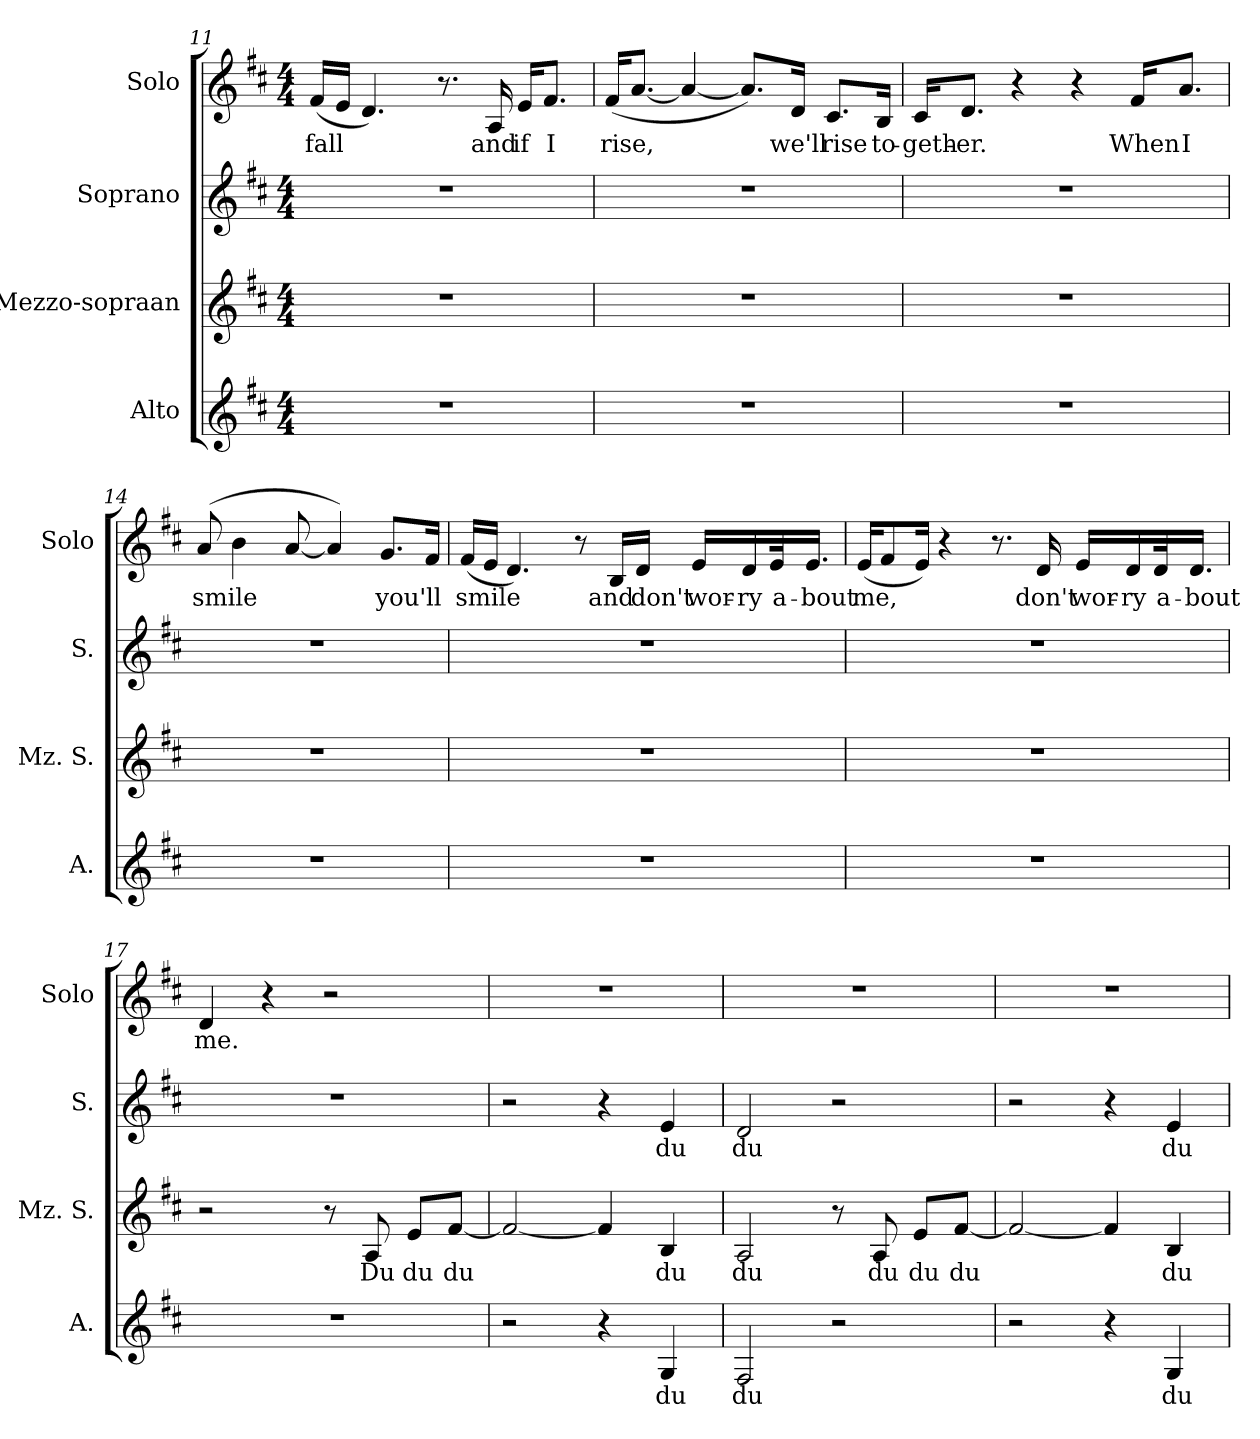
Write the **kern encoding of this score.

**kern	**text	**kern	**text	**kern	**text	**kern	**text
*part4	*part4	*part3	*part3	*part2	*part2	*part1	*part1
*staff4	*staff4	*staff3	*staff3	*staff2	*staff2	*staff1	*staff1
*I"Alto	*	*I"Mezzo-sopraan	*	*I"Soprano	*	*I"Solo	*
*I'A.	*	*I'Mz. S.	*	*I'S.	*	*I'Solo	*
*clefG2	*	*clefG2	*	*clefG2	*	*clefG2	*
*k[f#c#]	*	*k[f#c#]	*	*k[f#c#]	*	*k[f#c#]	*
*D:	*	*D:	*	*D:	*	*D:	*
*M4/4	*	*M4/4	*	*M4/4	*	*M4/4	*
=11	=11	=11	=11	=11	=11	=11	=11
1r	.	1r	.	1r	.	(16f#/LL	fall
.	.	.	.	.	.	16e/JJ	.
.	.	.	.	.	.	4.d/)	.
.	.	.	.	.	.	8.r	.
.	.	.	.	.	.	16A/	and
.	.	.	.	.	.	16e/KL	if
.	.	.	.	.	.	8.f#/J	I
=12	=12	=12	=12	=12	=12	=12	=12
1r	.	1r	.	1r	.	(16f#/KL	rise,
.	.	.	.	.	.	[8.a/J	.
.	.	.	.	.	.	4a/_	.
.	.	.	.	.	.	8.a/L])	.
.	.	.	.	.	.	16d/Jk	we'll
.	.	.	.	.	.	8.c#/L	rise
.	.	.	.	.	.	16B/Jk	to-
!!LO:PB:g=z
=13	=13	=13	=13	=13	=13	=13	=13
1r	.	1r	.	1r	.	16c#/KL	-geth-
.	.	.	.	.	.	8.d/J	-er.
.	.	.	.	.	.	4r	.
.	.	.	.	.	.	4r	.
.	.	.	.	.	.	16f#/KL	When
.	.	.	.	.	.	8.a/J	I
=14	=14	=14	=14	=14	=14	=14	=14
1r	.	1r	.	1r	.	(8a/	smile
.	.	.	.	.	.	4b\	.
.	.	.	.	.	.	[8a/	.
.	.	.	.	.	.	4a/])	.
.	.	.	.	.	.	8.g/L	you'll
.	.	.	.	.	.	16f#/Jk	.
=15	=15	=15	=15	=15	=15	=15	=15
1r	.	1r	.	1r	.	(16f#/LL	smile
.	.	.	.	.	.	16e/JJ	.
.	.	.	.	.	.	4.d/)	.
.	.	.	.	.	.	8r	.
.	.	.	.	.	.	16B/LL	and
.	.	.	.	.	.	16d/JJ	don't
.	.	.	.	.	.	16e/LL	wor-
.	.	.	.	.	.	16d/	-ry
.	.	.	.	.	.	32e/K	a-
.	.	.	.	.	.	16.e/JJ	-bout
=16	=16	=16	=16	=16	=16	=16	=16
1r	.	1r	.	1r	.	(16e/KL	me,
.	.	.	.	.	.	8f#/	.
.	.	.	.	.	.	16e/Jk)	.
.	.	.	.	.	.	4r	.
.	.	.	.	.	.	8.r	.
.	.	.	.	.	.	16d/	don't
.	.	.	.	.	.	16e/LL	wor-
.	.	.	.	.	.	16d/	-ry
.	.	.	.	.	.	32d/K	a-
.	.	.	.	.	.	16.d/JJ	-bout
!!LO:LB:g=z
=17	=17	=17	=17	=17	=17	=17	=17
1r	.	2r	.	1r	.	4d/	me.
.	.	.	.	.	.	4r	.
.	.	8r	.	.	.	2r	.
.	.	8A/	Du	.	.	.	.
.	.	8e/L	du	.	.	.	.
.	.	[8f#/J	du	.	.	.	.
=18	=18	=18	=18	=18	=18	=18	=18
2r	.	2f#/_	.	2r	.	1r	.
4r	.	4f#/]	.	4r	.	.	.
4G/	du	4B/	du	4e/	du	.	.
=19	=19	=19	=19	=19	=19	=19	=19
2F#/	du	2A/	du	2d/	du	1r	.
2r	.	8r	.	2r	.	.	.
.	.	8A/	du	.	.	.	.
.	.	8e/L	du	.	.	.	.
.	.	[8f#/J	du	.	.	.	.
=20	=20	=20	=20	=20	=20	=20	=20
2r	.	2f#/_	.	2r	.	1r	.
4r	.	4f#/]	.	4r	.	.	.
4G/	du	4B/	du	4e/	du	.	.
=	=	=	=	=	=	=	=
*-	*-	*-	*-	*-	*-	*-	*-
